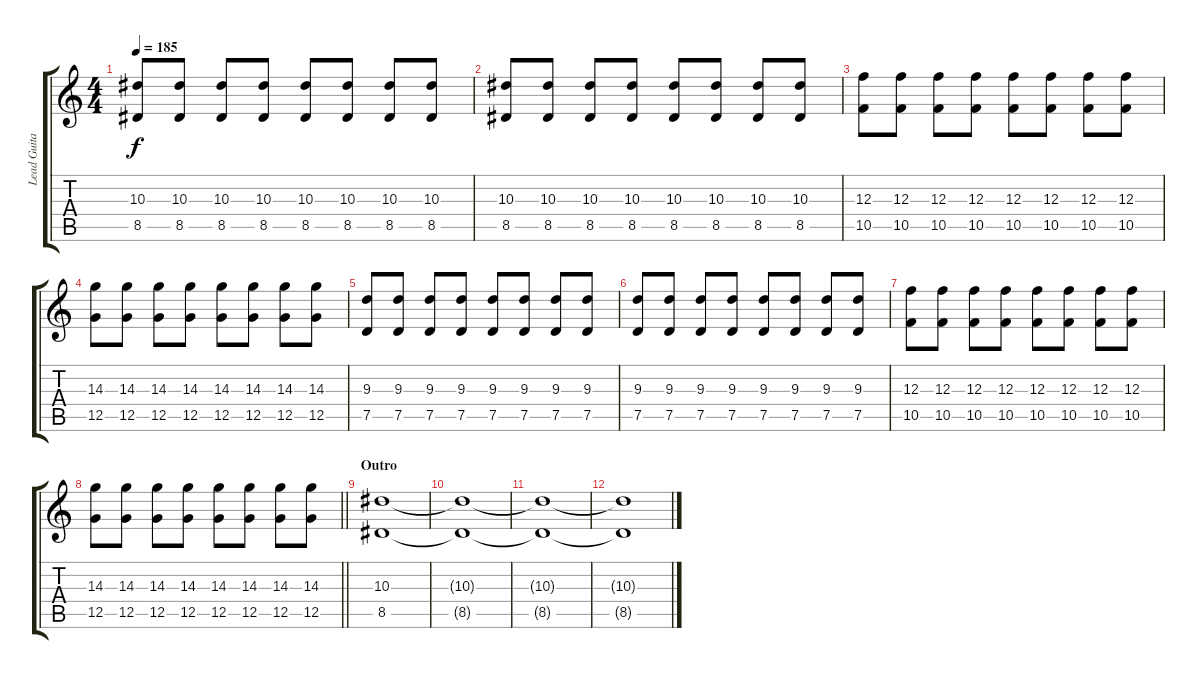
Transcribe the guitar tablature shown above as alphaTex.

\track ("Lead Guitar" "Lead Guita") {instrument overdrivenguitar}
\staff {score tabs}
\tuning (D4 A3 F3 C3 G2 C2) {hide}
\ts (4 4)
\tempo 185
\clef g2
\ks c
(10.3 8.5).8{dy f} (10.3 8.5).8 (10.3 8.5).8 (10.3 8.5).8 (10.3 8.5).8 (10.3 8.5).8 (10.3 8.5).8 (10.3 8.5).8 |
(10.3 8.5).8 (10.3 8.5).8 (10.3 8.5).8 (10.3 8.5).8 (10.3 8.5).8 (10.3 8.5).8 (10.3 8.5).8 (10.3 8.5).8 |
(12.3 10.5).8 (12.3 10.5).8 (12.3 10.5).8 (12.3 10.5).8 (12.3 10.5).8 (12.3 10.5).8 (12.3 10.5).8 (12.3 10.5).8 |
(14.3 12.5).8 (14.3 12.5).8 (14.3 12.5).8 (14.3 12.5).8 (14.3 12.5).8 (14.3 12.5).8 (14.3 12.5).8 (14.3 12.5).8 |
(9.3 7.5).8 (9.3 7.5).8 (9.3 7.5).8 (9.3 7.5).8 (9.3 7.5).8 (9.3 7.5).8 (9.3 7.5).8 (9.3 7.5).8 |
(9.3 7.5).8 (9.3 7.5).8 (9.3 7.5).8 (9.3 7.5).8 (9.3 7.5).8 (9.3 7.5).8 (9.3 7.5).8 (9.3 7.5).8 |
(12.3 10.5).8 (12.3 10.5).8 (12.3 10.5).8 (12.3 10.5).8 (12.3 10.5).8 (12.3 10.5).8 (12.3 10.5).8 (12.3 10.5).8 |
\barLineRight lightlight
(14.3 12.5).8 (14.3 12.5).8 (14.3 12.5).8 (14.3 12.5).8 (14.3 12.5).8 (14.3 12.5).8 (14.3 12.5).8 (14.3 12.5).8 |
\section ("" "Outro")
(10.3 8.5).1 |
(10.3{t} 8.5{t}).1 |
(10.3{t} 8.5{t}).1 |
(10.3{t} 8.5{t}).1
